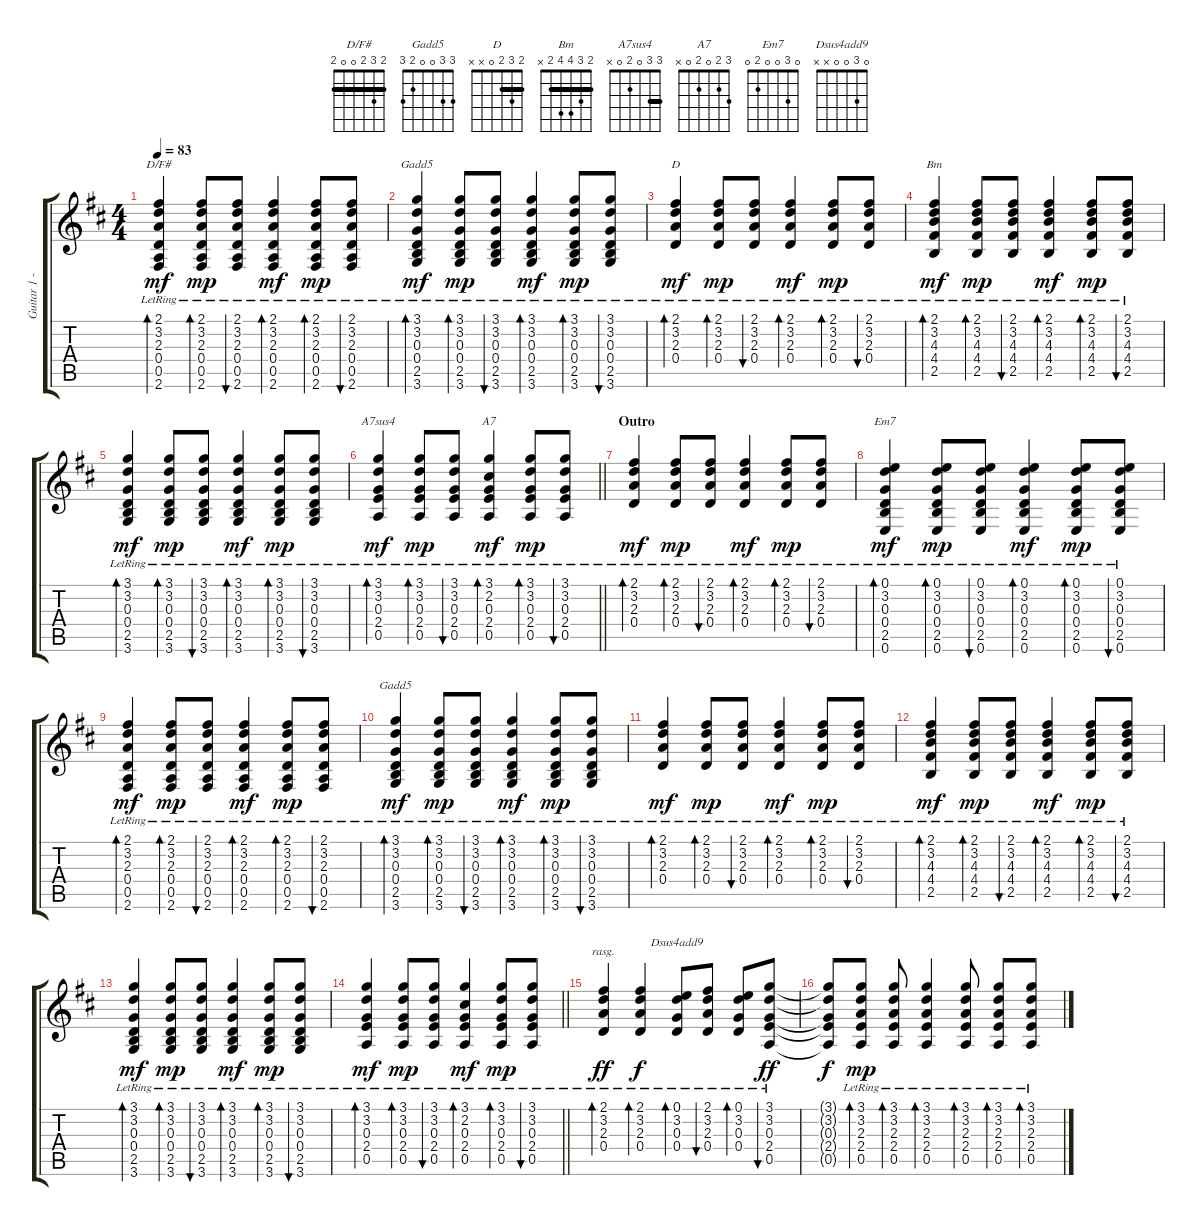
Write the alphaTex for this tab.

\track ("Guitar 1 - Frey" "Guitar 1 -") {instrument acousticguitarsteel}
\staff {score tabs}
\tuning (E4 B3 G3 D3 A2 E2) {hide}
\chord ("D/F#" 2 3 2 0 0 2) {barre 2}
\chord ("Gadd5" 3 3 0 0 2 3) {barre 3}
\chord ("D" 2 3 2 0 x x) {barre 2}
\chord ("Bm" 2 3 4 4 2 x) {barre 2}
\chord ("A7sus4" 3 3 0 2 0 x) {barre 3}
\chord ("A7" 3 2 0 2 0 x)
\chord ("Em7" 0 3 0 0 2 0)
\chord ("Gadd5" 3 3 0 0 2 3) {barre 0}
\chord ("Dsus4add9" 0 3 0 0 x x)
\ts (4 4)
\tempo 83
\clef g2
\ks d
(2.1{lr} 3.2{lr} 2.3{lr} 0.4{lr} 0.5{lr} 2.6{lr}).4{bd 30 ch "D/F#" dy mf} (2.1{lr} 3.2{lr} 2.3{lr} 0.4{lr} 0.5{lr} 2.6{lr}).8{bd 30 dy mp} (2.1{lr} 3.2{lr} 2.3{lr} 0.4{lr} 0.5{lr} 2.6{lr}).8{bu 30} (2.1{lr} 3.2{lr} 2.3{lr} 0.4{lr} 0.5{lr} 2.6{lr}).4{bd 30 dy mf} (2.1{lr} 3.2{lr} 2.3{lr} 0.4{lr} 0.5{lr} 2.6{lr}).8{bd 30 dy mp} (2.1{lr} 3.2{lr} 2.3{lr} 0.4{lr} 0.5{lr} 2.6{lr}).8{bu 30} |
(3.1{lr} 3.2{lr} 0.3{lr} 0.4{lr} 2.5{lr} 3.6{lr}).4{bd 30 ch "Gadd5" dy mf} (3.1{lr} 3.2{lr} 0.3{lr} 0.4{lr} 2.5{lr} 3.6{lr}).8{bd 30 dy mp} (3.1{lr} 3.2{lr} 0.3{lr} 0.4{lr} 2.5{lr} 3.6{lr}).8{bu 30} (3.1{lr} 3.2{lr} 0.3{lr} 0.4{lr} 2.5{lr} 3.6{lr}).4{bd 30 dy mf} (3.1{lr} 3.2{lr} 0.3{lr} 0.4{lr} 2.5{lr} 3.6{lr}).8{bd 30 dy mp} (3.1{lr} 3.2{lr} 0.3{lr} 0.4{lr} 2.5{lr} 3.6{lr}).8{bu 30} |
(2.1{lr} 3.2{lr} 2.3{lr} 0.4{lr}).4{bd 30 ch "D" dy mf} (2.1{lr} 3.2{lr} 2.3{lr} 0.4{lr}).8{bd 30 dy mp} (2.1{lr} 3.2{lr} 2.3{lr} 0.4{lr}).8{bu 30} (2.1{lr} 3.2{lr} 2.3{lr} 0.4{lr}).4{bd 30 dy mf} (2.1{lr} 3.2{lr} 2.3{lr} 0.4{lr}).8{bd 30 dy mp} (2.1{lr} 3.2{lr} 2.3{lr} 0.4{lr}).8{bu 30} |
(2.1{lr} 3.2{lr} 4.3{lr} 4.4{lr} 2.5{lr}).4{bd 30 ch "Bm" dy mf} (2.1{lr} 3.2{lr} 4.3{lr} 4.4{lr} 2.5{lr}).8{bd 30 dy mp} (2.1{lr} 3.2{lr} 4.3{lr} 4.4{lr} 2.5{lr}).8{bu 30} (2.1{lr} 3.2{lr} 4.3{lr} 4.4{lr} 2.5{lr}).4{bd 30 dy mf} (2.1{lr} 3.2{lr} 4.3{lr} 4.4{lr} 2.5{lr}).8{bd 30 dy mp} (2.1{lr} 3.2{lr} 4.3{lr} 4.4{lr} 2.5{lr}).8{bu 30} |
(3.1{lr} 3.2{lr} 0.3{lr} 0.4{lr} 2.5{lr} 3.6{lr}).4{bd 30 dy mf} (3.1{lr} 3.2{lr} 0.3{lr} 0.4{lr} 2.5{lr} 3.6{lr}).8{bd 30 dy mp} (3.1{lr} 3.2{lr} 0.3{lr} 0.4{lr} 2.5{lr} 3.6{lr}).8{bu 30} (3.1{lr} 3.2{lr} 0.3{lr} 0.4{lr} 2.5{lr} 3.6{lr}).4{bd 30 dy mf} (3.1{lr} 3.2{lr} 0.3{lr} 0.4{lr} 2.5{lr} 3.6{lr}).8{bd 30 dy mp} (3.1{lr} 3.2{lr} 0.3{lr} 0.4{lr} 2.5{lr} 3.6{lr}).8{bu 30} |
\barLineRight lightlight
(3.1{lr} 3.2{lr} 0.3{lr} 2.4{lr} 0.5{lr}).4{bd 30 ch "A7sus4" dy mf} (3.1{lr} 3.2{lr} 0.3{lr} 2.4{lr} 0.5{lr}).8{bd 30 dy mp} (3.1{lr} 3.2{lr} 0.3{lr} 2.4{lr} 0.5{lr}).8{bu 30} (3.1{lr} 2.2{lr} 0.3{lr} 2.4{lr} 0.5{lr}).4{bd 30 ch "A7" dy mf} (3.1{lr} 3.2{lr} 0.3{lr} 2.4{lr} 0.5{lr}).8{bd 30 dy mp} (3.1{lr} 3.2{lr} 0.3{lr} 2.4{lr} 0.5{lr}).8{bu 30} |
\section ("" "Outro")
(2.1{lr} 3.2{lr} 2.3{lr} 0.4{lr}).4{bd 30 dy mf} (2.1{lr} 3.2{lr} 2.3{lr} 0.4{lr}).8{bd 30 dy mp} (2.1{lr} 3.2{lr} 2.3{lr} 0.4{lr}).8{bu 30} (2.1{lr} 3.2{lr} 2.3{lr} 0.4{lr}).4{bd 30 dy mf} (2.1{lr} 3.2{lr} 2.3{lr} 0.4{lr}).8{bd 30 dy mp} (2.1{lr} 3.2{lr} 2.3{lr} 0.4{lr}).8{bu 30} |
(0.1{lr} 3.2{lr} 0.3{lr} 0.4{lr} 2.5{lr} 0.6).4{bd 30 ch "Em7" dy mf} (0.1{lr} 3.2{lr} 0.3{lr} 0.4{lr} 2.5{lr} 0.6).8{bd 30 dy mp} (0.1{lr} 3.2{lr} 0.3{lr} 0.4{lr} 2.5{lr} 0.6).8{bu 30} (0.1{lr} 3.2{lr} 0.3{lr} 0.4{lr} 2.5{lr} 0.6).4{bd 30 dy mf} (0.1{lr} 3.2{lr} 0.3{lr} 0.4{lr} 2.5{lr} 0.6).8{bd 30 dy mp} (0.1{lr} 3.2{lr} 0.3{lr} 0.4{lr} 2.5{lr} 0.6).8{bu 30} |
(2.1{lr} 3.2{lr} 2.3{lr} 0.4{lr} 0.5{lr} 2.6{lr}).4{bd 30 dy mf} (2.1{lr} 3.2{lr} 2.3{lr} 0.4{lr} 0.5{lr} 2.6{lr}).8{bd 30 dy mp} (2.1{lr} 3.2{lr} 2.3{lr} 0.4{lr} 0.5{lr} 2.6{lr}).8{bu 30} (2.1{lr} 3.2{lr} 2.3{lr} 0.4{lr} 0.5{lr} 2.6{lr}).4{bd 30 dy mf} (2.1{lr} 3.2{lr} 2.3{lr} 0.4{lr} 0.5{lr} 2.6{lr}).8{bd 30 dy mp} (2.1{lr} 3.2{lr} 2.3{lr} 0.4{lr} 0.5{lr} 2.6{lr}).8{bu 30} |
(3.1{lr} 3.2{lr} 0.3{lr} 0.4{lr} 2.5{lr} 3.6).4{bd 30 ch "Gadd5" dy mf} (3.1{lr} 3.2{lr} 0.3{lr} 0.4{lr} 2.5{lr} 3.6).8{bd 30 dy mp} (3.1{lr} 3.2{lr} 0.3{lr} 0.4{lr} 2.5{lr} 3.6).8{bu 30} (3.1{lr} 3.2{lr} 0.3{lr} 0.4{lr} 2.5{lr} 3.6).4{bd 30 dy mf} (3.1{lr} 3.2{lr} 0.3{lr} 0.4{lr} 2.5{lr} 3.6).8{bd 30 dy mp} (3.1{lr} 3.2{lr} 0.3{lr} 0.4{lr} 2.5{lr} 3.6).8{bu 30} |
(2.1{lr} 3.2{lr} 2.3{lr} 0.4{lr}).4{bd 30 dy mf} (2.1{lr} 3.2{lr} 2.3{lr} 0.4{lr}).8{bd 30 dy mp} (2.1{lr} 3.2{lr} 2.3{lr} 0.4{lr}).8{bu 30} (2.1{lr} 3.2{lr} 2.3{lr} 0.4{lr}).4{bd 30 dy mf} (2.1{lr} 3.2{lr} 2.3{lr} 0.4{lr}).8{bd 30 dy mp} (2.1{lr} 3.2{lr} 2.3{lr} 0.4{lr}).8{bu 30} |
(2.1{lr} 3.2{lr} 4.3{lr} 4.4{lr} 2.5{lr}).4{bd 30 dy mf} (2.1{lr} 3.2{lr} 4.3{lr} 4.4{lr} 2.5{lr}).8{bd 30 dy mp} (2.1{lr} 3.2{lr} 4.3{lr} 4.4{lr} 2.5{lr}).8{bu 30} (2.1{lr} 3.2{lr} 4.3{lr} 4.4{lr} 2.5{lr}).4{bd 30 dy mf} (2.1{lr} 3.2{lr} 4.3{lr} 4.4{lr} 2.5{lr}).8{bd 30 dy mp} (2.1{lr} 3.2{lr} 4.3{lr} 4.4{lr} 2.5{lr}).8{bu 30} |
(3.1{lr} 3.2{lr} 0.3{lr} 0.4{lr} 2.5{lr} 3.6{lr}).4{bd 30 dy mf} (3.1{lr} 3.2{lr} 0.3{lr} 0.4{lr} 2.5{lr} 3.6{lr}).8{bd 30 dy mp} (3.1{lr} 3.2{lr} 0.3{lr} 0.4{lr} 2.5{lr} 3.6{lr}).8{bu 30} (3.1{lr} 3.2{lr} 0.3{lr} 0.4{lr} 2.5{lr} 3.6{lr}).4{bd 30 dy mf} (3.1{lr} 3.2{lr} 0.3{lr} 0.4{lr} 2.5{lr} 3.6{lr}).8{bd 30 dy mp} (3.1{lr} 3.2{lr} 0.3{lr} 0.4{lr} 2.5{lr} 3.6{lr}).8{bu 30} |
\barLineRight lightlight
(3.1{lr} 3.2{lr} 0.3{lr} 2.4{lr} 0.5{lr}).4{bd 30 dy mf} (3.1{lr} 3.2{lr} 0.3{lr} 2.4{lr} 0.5{lr}).8{bd 30 dy mp} (3.1{lr} 3.2{lr} 0.3{lr} 2.4{lr} 0.5{lr}).8{bu 30} (3.1{lr} 2.2{lr} 0.3{lr} 2.4{lr} 0.5{lr}).4{bd 30 dy mf} (3.1{lr} 3.2{lr} 0.3{lr} 2.4{lr} 0.5{lr}).8{bd 30 dy mp} (3.1{lr} 3.2{lr} 0.3{lr} 2.4{lr} 0.5{lr}).8{bu 30} |
(2.1{lr} 3.2{lr} 2.3{lr} 0.4{lr}).4{bd 60 rasg ii dy ff} (2.1{lr} 3.2{lr} 2.3{lr} 0.4{lr}).4{bd 30 dy f} (0.1{lr} 3.2{lr} 0.3{lr} 0.4{lr}).8{bd 30 ch "Dsus4add9"} (2.1{lr} 3.2{lr} 2.3{lr} 0.4{lr}).8{bu 30} (0.1{lr} 3.2{lr} 0.3{lr} 0.4{lr}).8{bd 30} (3.1{lr} 3.2{lr} 0.3{lr} 2.4{lr} 0.5{lr}).8{bu 30 dy ff} |
(3.1{t} 3.2{t} 0.3{t} 2.4{t} 0.5{t}).8{dy f} (3.1{lr} 3.2{lr} 2.3{lr} 2.4{lr} 0.5{lr}).8{bd 30 dy mp} (3.1{lr} 3.2{lr} 2.3{lr} 2.4{lr} 0.5{lr}).8{bd 30} (3.1{lr} 3.2{lr} 2.3{lr} 2.4{lr} 0.5{lr}).4{bd 30} (3.1{lr} 3.2{lr} 2.3{lr} 2.4{lr} 0.5{lr}).8{bd 30} (3.1{lr} 3.2{lr} 2.3{lr} 2.4{lr} 0.5{lr}).8{bd 30} (3.1{lr} 3.2{lr} 2.3{lr} 2.4{lr} 0.5{lr}).8{bd 30}
